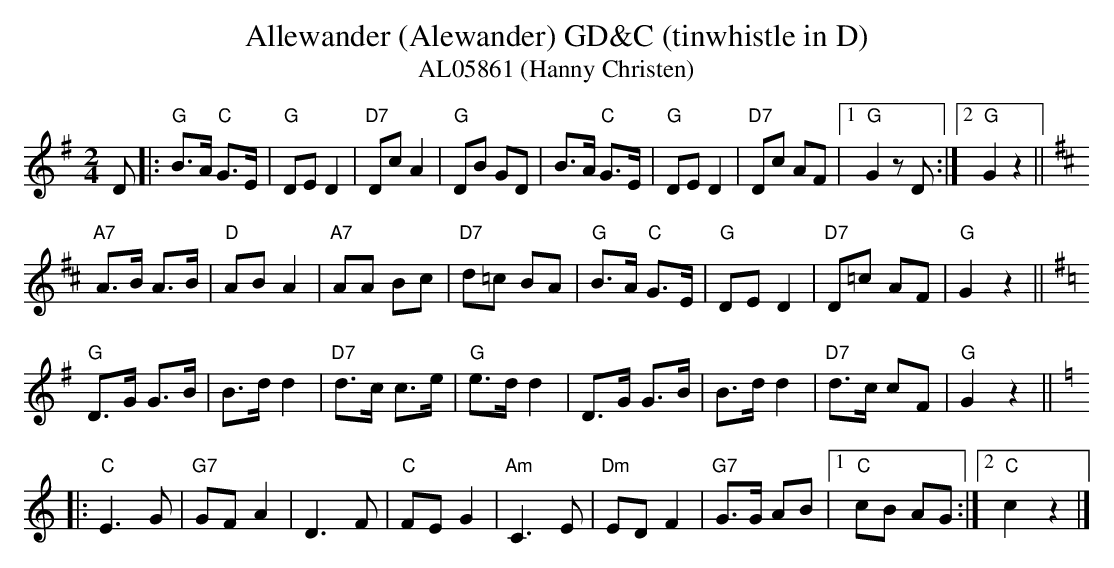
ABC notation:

X:1
T:Allewander (Alewander) GD&C (tinwhistle in D)
T:AL05861 (Hanny Christen)
M:2/4
L:1/8
K:G %%MIDI gchordon
D|: "G"B>A "C"G>E | "G"DED2 | "D7"DcA2 | "G"DB GD | B>A "C"G>E | "G"DED2 | "D7"Dc AF |1 "G"G2zD :|2 "G"G2z2 || [K:D]
"A7"A>B A>B | "D"ABA2 | "A7"AA Bc | "D7"d=c BA | "G"B>A "C"G>E | "G"DED2 | "D7"D=c AF | "G"G2z2 || [K:G]
"G"D>G G>B | B>dd2 | "D7"d>c c>e | "G"e>dd2 | D>G G>B | B>dd2 | "D7"d>c cF | "G"G2z2 || [K:C]
|: "C"E3G | "G7"GFA2 | D3F | "C"FEG2 | "Am"C3E | "Dm"EDF2 | "G7"G>G AB |1 "C"cB AG :|2 "C"c2z2 |]
